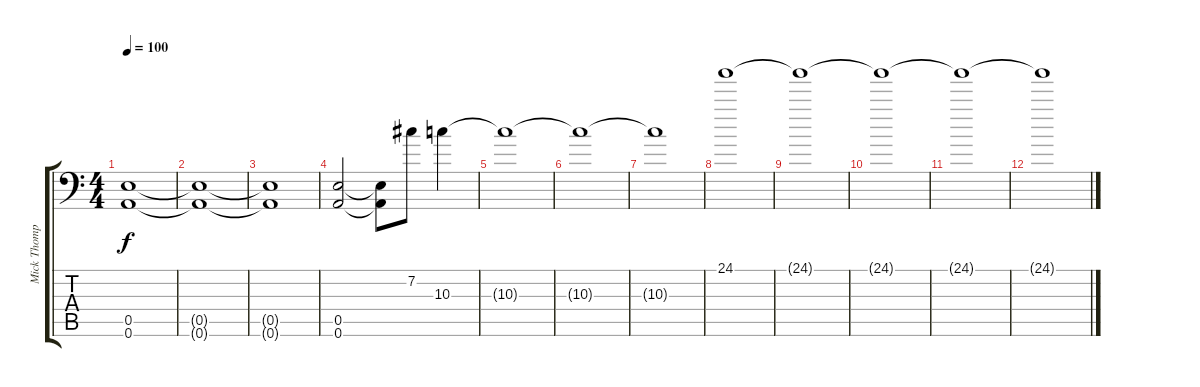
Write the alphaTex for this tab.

\track ("Mick Thompson" "Mick Thomp") {instrument distortionguitar}
\staff {score tabs}
\tuning (B3 Gb3 D3 A2 E2 A1) {hide}
\ts (4 4)
\tempo 100
\clef f4
\ks c
(0.5{t} 0.6{t}).1{dy f} |
(0.5{t} 0.6{t}).1 |
(0.5{t} 0.6{t}).1 |
(0.5 0.6).2 (0.5{t} 0.6{t}).8 7.2.8 10.3.4 |
10.3{t}.1 |
10.3{t}.1 |
10.3{t}.1 |
24.1.1 |
24.1{t}.1 |
24.1{t}.1 |
24.1{t}.1 |
24.1{t}.1
